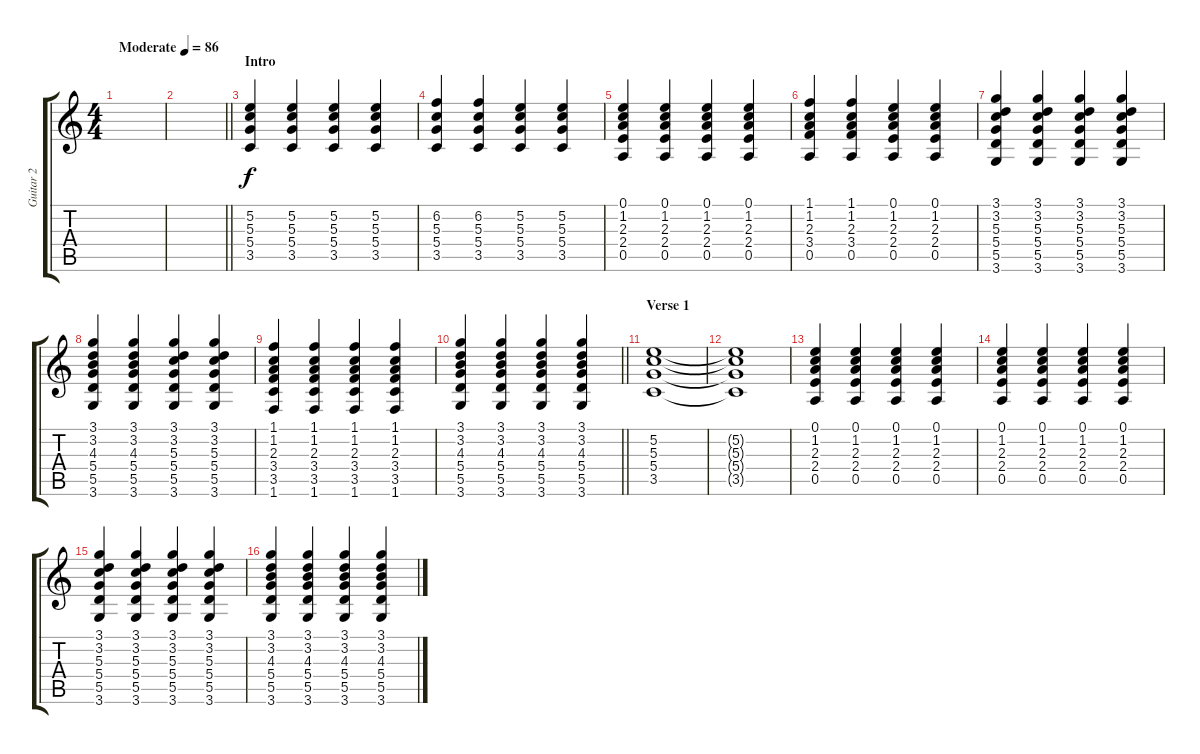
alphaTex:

\track ("Guitar 2" "Guitar 2") {instrument distortionguitar}
\staff {score tabs}
\tuning (E4 B3 G3 D3 A2 E2) {hide}
\ts (4 4)
\tempo (86 "Moderate")
\clef g2
\ks c
|
\barLineRight lightlight
|
\section ("" "Intro")
(5.2 5.3 5.4 3.5).4 (5.2 5.3 5.4 3.5).4 (5.2 5.3 5.4 3.5).4 (5.2 5.3 5.4 3.5).4 |
(6.2 5.3 5.4 3.5).4 (6.2 5.3 5.4 3.5).4 (5.2 5.3 5.4 3.5).4 (5.2 5.3 5.4 3.5).4 |
(0.1 1.2 2.3 2.4 0.5).4 (0.1 1.2 2.3 2.4 0.5).4 (0.1 1.2 2.3 2.4 0.5).4 (0.1 1.2 2.3 2.4 0.5).4 |
(1.1 1.2 2.3 3.4 0.5).4 (1.1 1.2 2.3 3.4 0.5).4 (0.1 1.2 2.3 2.4 0.5).4 (0.1 1.2 2.3 2.4 0.5).4 |
(3.1 3.2 5.3 5.4 5.5 3.6).4 (3.1 3.2 5.3 5.4 5.5 3.6).4 (3.1 3.2 5.3 5.4 5.5 3.6).4 (3.1 3.2 5.3 5.4 5.5 3.6).4 |
(3.1 3.2 4.3 5.4 5.5 3.6).4 (3.1 3.2 4.3 5.4 5.5 3.6).4 (3.1 3.2 5.3 5.4 5.5 3.6).4 (3.1 3.2 5.3 5.4 5.5 3.6).4 |
(1.1 1.2 2.3 3.4 3.5 1.6).4 (1.1 1.2 2.3 3.4 3.5 1.6).4 (1.1 1.2 2.3 3.4 3.5 1.6).4 (1.1 1.2 2.3 3.4 3.5 1.6).4 |
\barLineRight lightlight
(3.1 3.2 4.3 5.4 5.5 3.6).4 (3.1 3.2 4.3 5.4 5.5 3.6).4 (3.1 3.2 4.3 5.4 5.5 3.6).4 (3.1 3.2 4.3 5.4 5.5 3.6).4 |
\section ("" "Verse 1")
(5.2 5.3 5.4 3.5).1 |
(5.2{t} 5.3{t} 5.4{t} 3.5{t}).1 |
(0.1 1.2 2.3 2.4 0.5).4 (0.1 1.2 2.3 2.4 0.5).4 (0.1 1.2 2.3 2.4 0.5).4 (0.1 1.2 2.3 2.4 0.5).4 |
(0.1 1.2 2.3 2.4 0.5).4 (0.1 1.2 2.3 2.4 0.5).4 (0.1 1.2 2.3 2.4 0.5).4 (0.1 1.2 2.3 2.4 0.5).4 |
(3.1 3.2 5.3 5.4 5.5 3.6).4 (3.1 3.2 5.3 5.4 5.5 3.6).4 (3.1 3.2 5.3 5.4 5.5 3.6).4 (3.1 3.2 5.3 5.4 5.5 3.6).4 |
(3.1 3.2 4.3 5.4 5.5 3.6).4 (3.1 3.2 4.3 5.4 5.5 3.6).4 (3.1 3.2 4.3 5.4 5.5 3.6).4 (3.1 3.2 4.3 5.4 5.5 3.6).4
